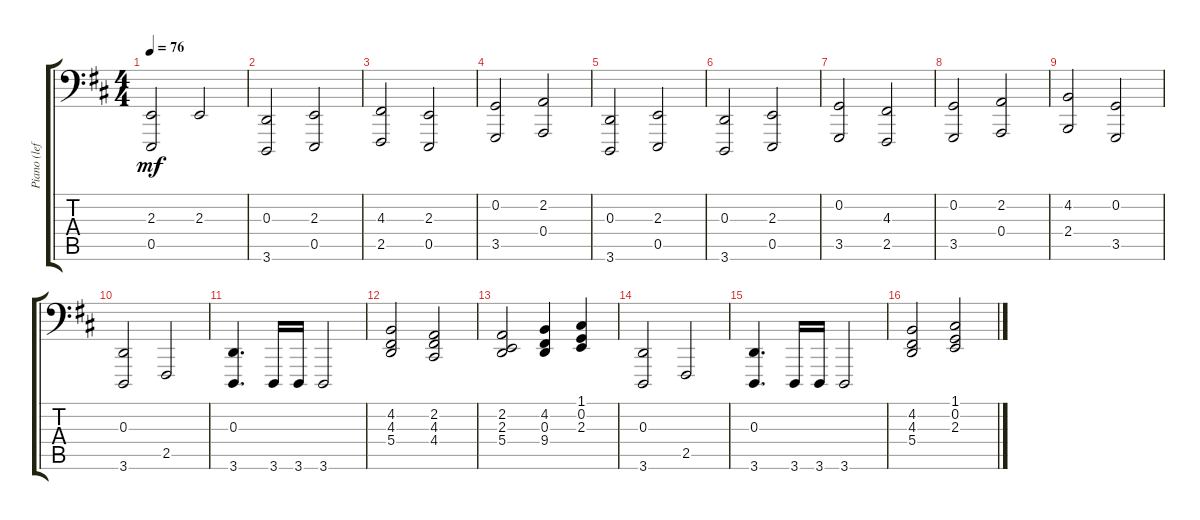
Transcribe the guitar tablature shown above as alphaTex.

\track ("Piano (left hand)" "Piano (lef") {instrument acousticgrandpiano}
\staff {score tabs}
\tuning (C3 G2 D2 A1 E1 B0) {hide}
\ts (4 4)
\tempo 76
\clef f4
\ks d
(2.3 0.5).2{dy mf} 2.3.2 |
(0.3 3.6).2 (2.3 0.5).2 |
(4.3 2.5).2 (2.3 0.5).2{volume 16} |
(0.2 3.5).2 (2.2 0.4).2 |
(0.3 3.6).2{volume 13} (2.3 0.5).2 |
(0.3 3.6).2 (2.3 0.5).2 |
(0.2 3.5).2 (4.3 2.5).2{volume 16} |
(0.2 3.5).2 (2.2 0.4).2 |
(4.2 2.4).2 (0.2 3.5).2 |
(0.3 3.6).2 2.5.2 |
(0.3 3.6).4{d volume 13} 3.6.16 3.6.16 3.6.2 |
(4.2 4.3 5.4).2 (2.2 4.3 4.4).2 |
(2.2 2.3 5.4).2 (4.2 0.3 9.4).4 (1.1 0.2 2.3).4 |
(0.3 3.6).2 2.5.2 |
(0.3 3.6).4{d} 3.6.16 3.6.16 3.6.2 |
(4.2 4.3 5.4).2{volume 16} (1.1 0.2 2.3).2
